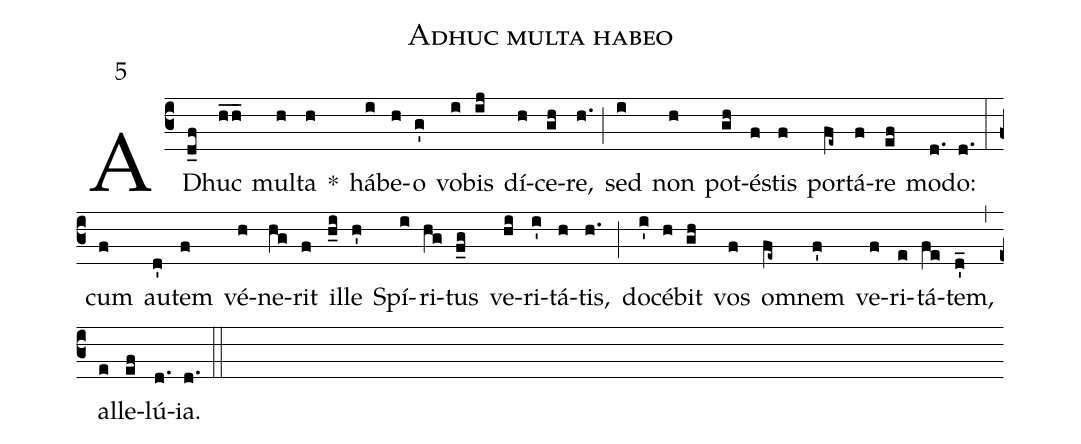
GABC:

name:Adhuc multa habeo;
mode:5;
annotation:5;
office-part:Antiphonae;
%%
(c3) AD(d_f)huc(h_/h_) mul(h)ta(h) *() há(i)be(h)o(g') vo(i)bis(ij) dí(h)ce(gh)re,(h.) (;) sed(i) non(h) pot(gh)é(f)stis(f) por(fe~)tá(f)re(ef) mo(d.)do:(d.) (:) cum(f) au(d')tem(f) vé(h)ne(hg)rit(f) il(h_i)le(h') Spí(i)ri(hg)tus(f_g) ve(hi)ri(i')tá(h)tis,(h.) (;) do(i')cé(h)bit(gh) vos(f) o(fe~)mnem(f') ve(f)ri(e)tá(fe)tem,(d'_) (,) al(e)le(ef)lú(d.)ia.(d.) (::)
